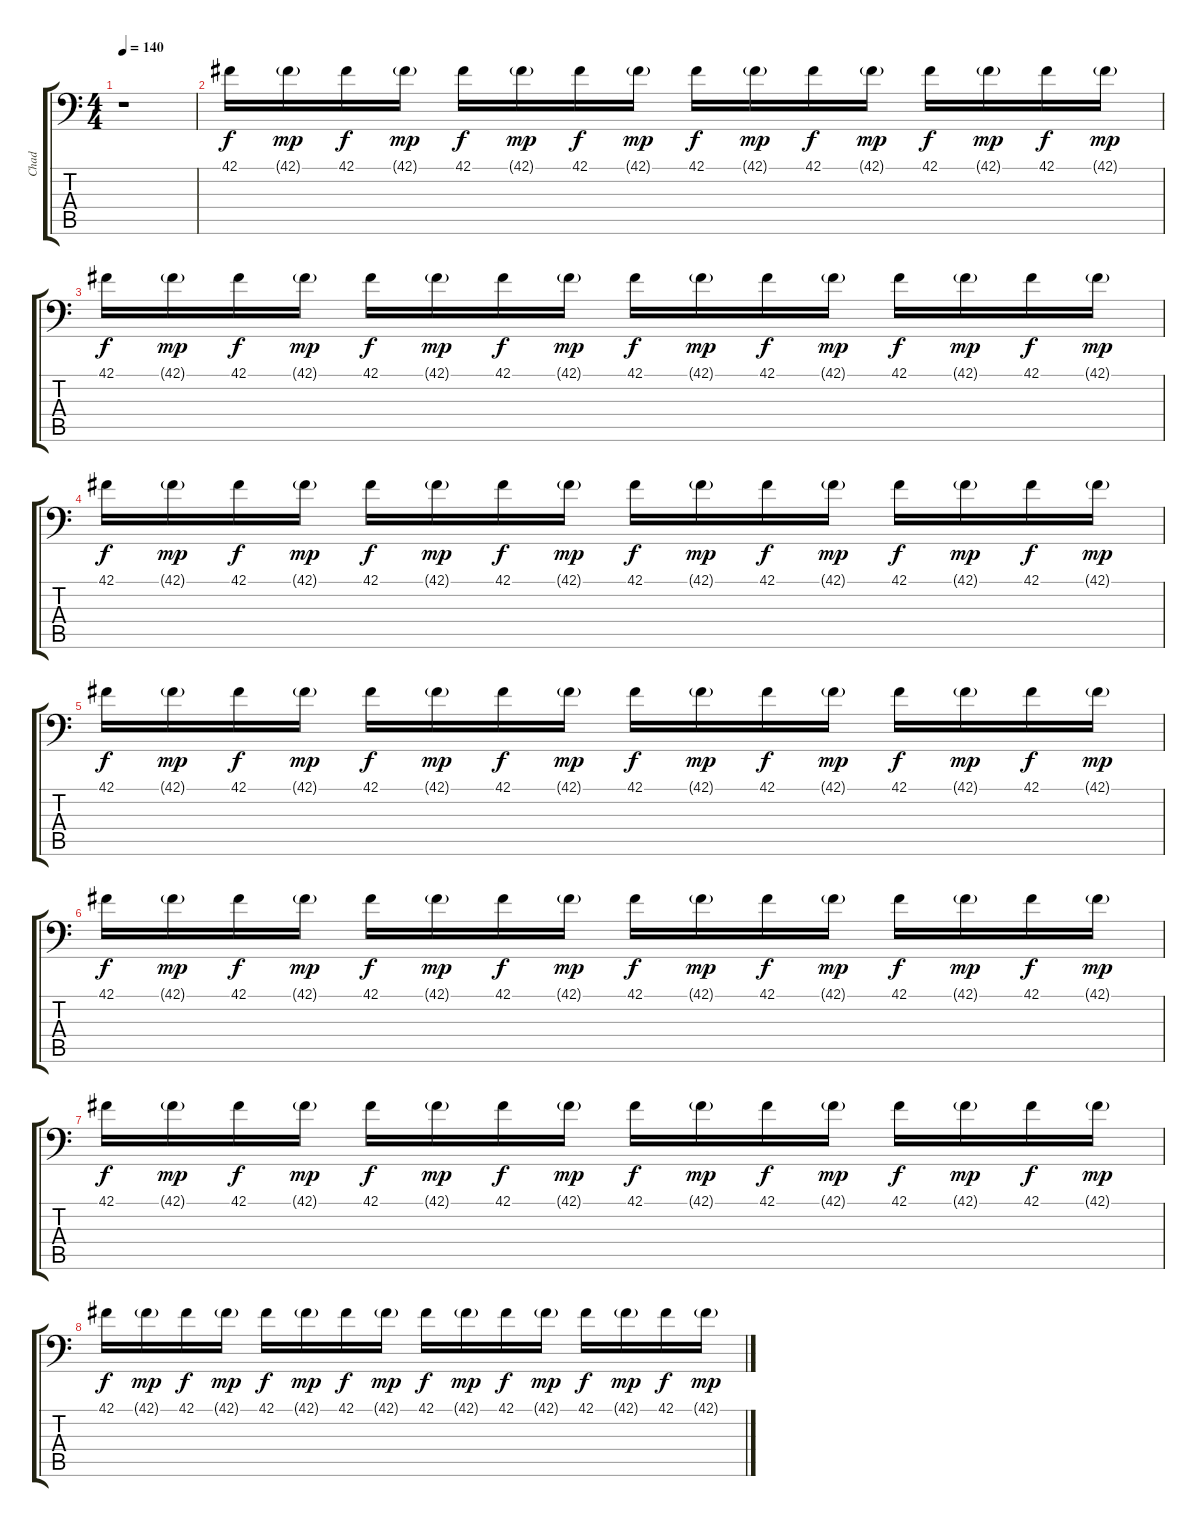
\track ("Chad" "Chad") {instrument acousticgrandpiano}
\staff {score tabs}
\tuning (C-1 C-1 C-1 C-1 C-1 C-1) {hide}
\ts (4 4)
\tempo 140
\clef f4
\ks c
r.1{dy f} |
42.1.16 42.1{g}.16{dy mp} 42.1.16{dy f} 42.1{g}.16{dy mp} 42.1.16{dy f} 42.1{g}.16{dy mp} 42.1.16{dy f} 42.1{g}.16{dy mp} 42.1.16{dy f} 42.1{g}.16{dy mp} 42.1.16{dy f} 42.1{g}.16{dy mp} 42.1.16{dy f} 42.1{g}.16{dy mp} 42.1.16{dy f} 42.1{g}.16{dy mp} |
42.1.16{dy f} 42.1{g}.16{dy mp} 42.1.16{dy f} 42.1{g}.16{dy mp} 42.1.16{dy f} 42.1{g}.16{dy mp} 42.1.16{dy f} 42.1{g}.16{dy mp} 42.1.16{dy f} 42.1{g}.16{dy mp} 42.1.16{dy f} 42.1{g}.16{dy mp} 42.1.16{dy f} 42.1{g}.16{dy mp} 42.1.16{dy f} 42.1{g}.16{dy mp} |
42.1.16{dy f} 42.1{g}.16{dy mp} 42.1.16{dy f} 42.1{g}.16{dy mp} 42.1.16{dy f} 42.1{g}.16{dy mp} 42.1.16{dy f} 42.1{g}.16{dy mp} 42.1.16{dy f} 42.1{g}.16{dy mp} 42.1.16{dy f} 42.1{g}.16{dy mp} 42.1.16{dy f} 42.1{g}.16{dy mp} 42.1.16{dy f} 42.1{g}.16{dy mp} |
42.1.16{dy f} 42.1{g}.16{dy mp} 42.1.16{dy f} 42.1{g}.16{dy mp} 42.1.16{dy f} 42.1{g}.16{dy mp} 42.1.16{dy f} 42.1{g}.16{dy mp} 42.1.16{dy f} 42.1{g}.16{dy mp} 42.1.16{dy f} 42.1{g}.16{dy mp} 42.1.16{dy f} 42.1{g}.16{dy mp} 42.1.16{dy f} 42.1{g}.16{dy mp} |
42.1.16{dy f} 42.1{g}.16{dy mp} 42.1.16{dy f} 42.1{g}.16{dy mp} 42.1.16{dy f} 42.1{g}.16{dy mp} 42.1.16{dy f} 42.1{g}.16{dy mp} 42.1.16{dy f} 42.1{g}.16{dy mp} 42.1.16{dy f} 42.1{g}.16{dy mp} 42.1.16{dy f} 42.1{g}.16{dy mp} 42.1.16{dy f} 42.1{g}.16{dy mp} |
42.1.16{dy f} 42.1{g}.16{dy mp} 42.1.16{dy f} 42.1{g}.16{dy mp} 42.1.16{dy f} 42.1{g}.16{dy mp} 42.1.16{dy f} 42.1{g}.16{dy mp} 42.1.16{dy f} 42.1{g}.16{dy mp} 42.1.16{dy f} 42.1{g}.16{dy mp} 42.1.16{dy f} 42.1{g}.16{dy mp} 42.1.16{dy f} 42.1{g}.16{dy mp} |
42.1.16{dy f} 42.1{g}.16{dy mp} 42.1.16{dy f} 42.1{g}.16{dy mp} 42.1.16{dy f} 42.1{g}.16{dy mp} 42.1.16{dy f} 42.1{g}.16{dy mp} 42.1.16{dy f} 42.1{g}.16{dy mp} 42.1.16{dy f} 42.1{g}.16{dy mp} 42.1.16{dy f} 42.1{g}.16{dy mp} 42.1.16{dy f} 42.1{g}.16{dy mp}
